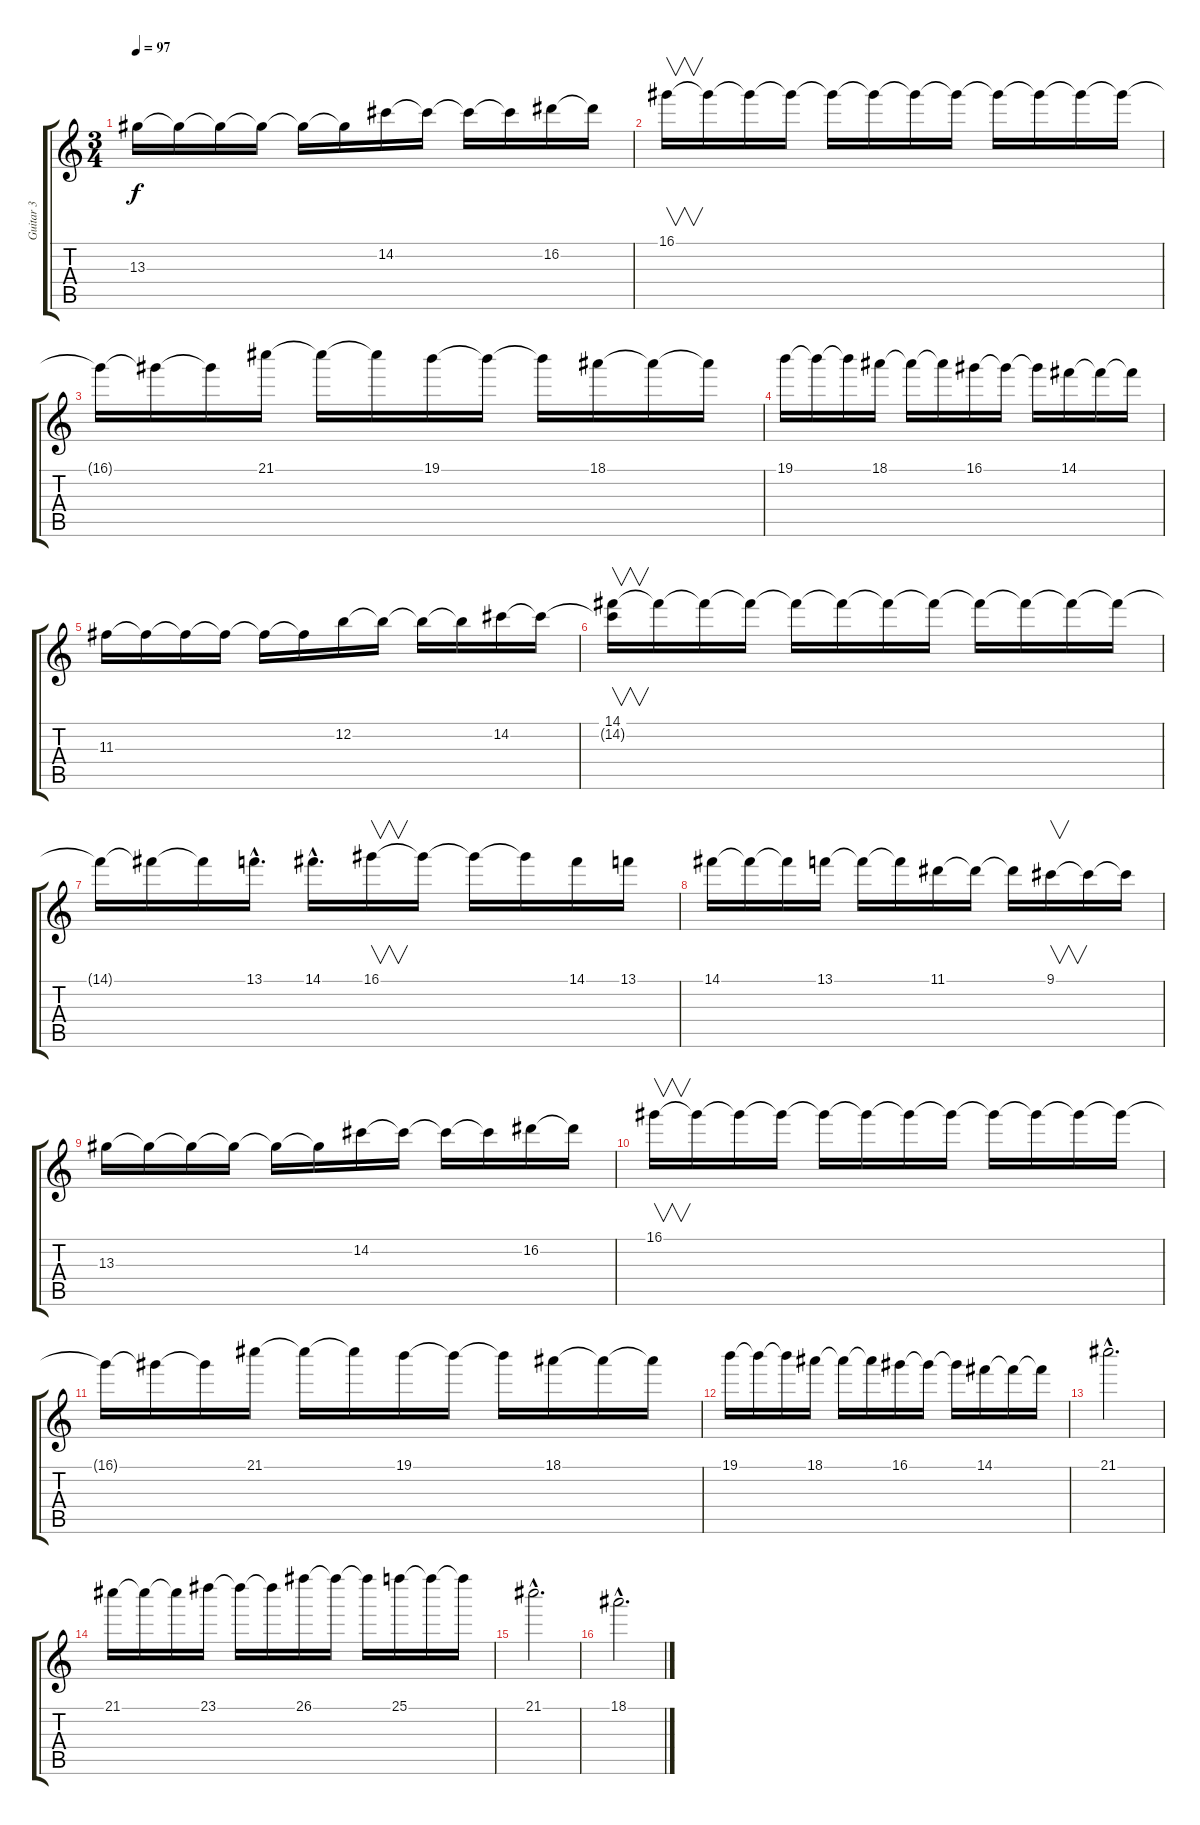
\track ("Guitar 3" "Guitar 3") {instrument overdrivenguitar}
\staff {score tabs}
\tuning (E4 B3 G3 D3 A2 E2) {hide}
\ts (3 4)
\tempo 97
\clef g2
\ks c
13.3.16{dy f} 13.3{t}.16 13.3{t}.16 13.3{t}.16 13.3{t}.16 13.3{t}.16 14.2.16 14.2{t}.16 14.2{t}.16 14.2{t}.16 16.2.16 16.2{t}.16 |
16.1.16{v} 16.1{t}.16 16.1{t}.16 16.1{t}.16 16.1{t}.16 16.1{t}.16 16.1{t}.16 16.1{t}.16 16.1{t}.16 16.1{t}.16 16.1{t}.16 16.1{t}.16 |
16.1{t}.16 16.1{t}.16 16.1{t}.16 21.1.16 21.1{t}.16 21.1{t}.16 19.1.16 19.1{t}.16 19.1{t}.16 18.1.16 18.1{t}.16 18.1{t}.16 |
19.1.16 19.1{t}.16 19.1{t}.16 18.1.16 18.1{t}.16 18.1{t}.16 16.1.16 16.1{t}.16 16.1{t}.16 14.1.16 14.1{t}.16 14.1{t}.16 |
11.3.16 11.3{t}.16 11.3{t}.16 11.3{t}.16 11.3{t}.16 11.3{t}.16 12.2.16 12.2{t}.16 12.2{t}.16 12.2{t}.16 14.2.16 14.2{t}.16 |
(14.1 14.2{t}).16{v} 14.1{t}.16 14.1{t}.16 14.1{t}.16 14.1{t}.16 14.1{t}.16 14.1{t}.16 14.1{t}.16 14.1{t}.16 14.1{t}.16 14.1{t}.16 14.1{t}.16 |
14.1{t}.16 14.1{t}.16 14.1{t}.16 13.1{hac}.16{d} 14.1{hac}.16{d} 16.1.16{v} 16.1{t}.16 16.1{t}.16 16.1{t}.16 14.1.16 13.1.16 |
14.1.16 14.1{t}.16 14.1{t}.16 13.1.16 13.1{t}.16 13.1{t}.16 11.1.16 11.1{t}.16 11.1{t}.16 9.1.16{v} 9.1{t}.16 9.1{t}.16 |
13.3.16 13.3{t}.16 13.3{t}.16 13.3{t}.16 13.3{t}.16 13.3{t}.16 14.2.16 14.2{t}.16 14.2{t}.16 14.2{t}.16 16.2.16 16.2{t}.16 |
16.1.16{v} 16.1{t}.16 16.1{t}.16 16.1{t}.16 16.1{t}.16 16.1{t}.16 16.1{t}.16 16.1{t}.16 16.1{t}.16 16.1{t}.16 16.1{t}.16 16.1{t}.16 |
16.1{t}.16 16.1{t}.16 16.1{t}.16 21.1.16 21.1{t}.16 21.1{t}.16 19.1.16 19.1{t}.16 19.1{t}.16 18.1.16 18.1{t}.16 18.1{t}.16 |
19.1.16 19.1{t}.16 19.1{t}.16 18.1.16 18.1{t}.16 18.1{t}.16 16.1.16 16.1{t}.16 16.1{t}.16 14.1.16 14.1{t}.16 14.1{t}.16 |
21.1{hac}.2{d} |
21.1.16 21.1{t}.16 21.1{t}.16 23.1.16 23.1{t}.16 23.1{t}.16 26.1.16 26.1{t}.16 26.1{t}.16 25.1.16 25.1{t}.16 25.1{t}.16 |
21.1{hac}.2{d} |
18.1{hac}.2{d}
